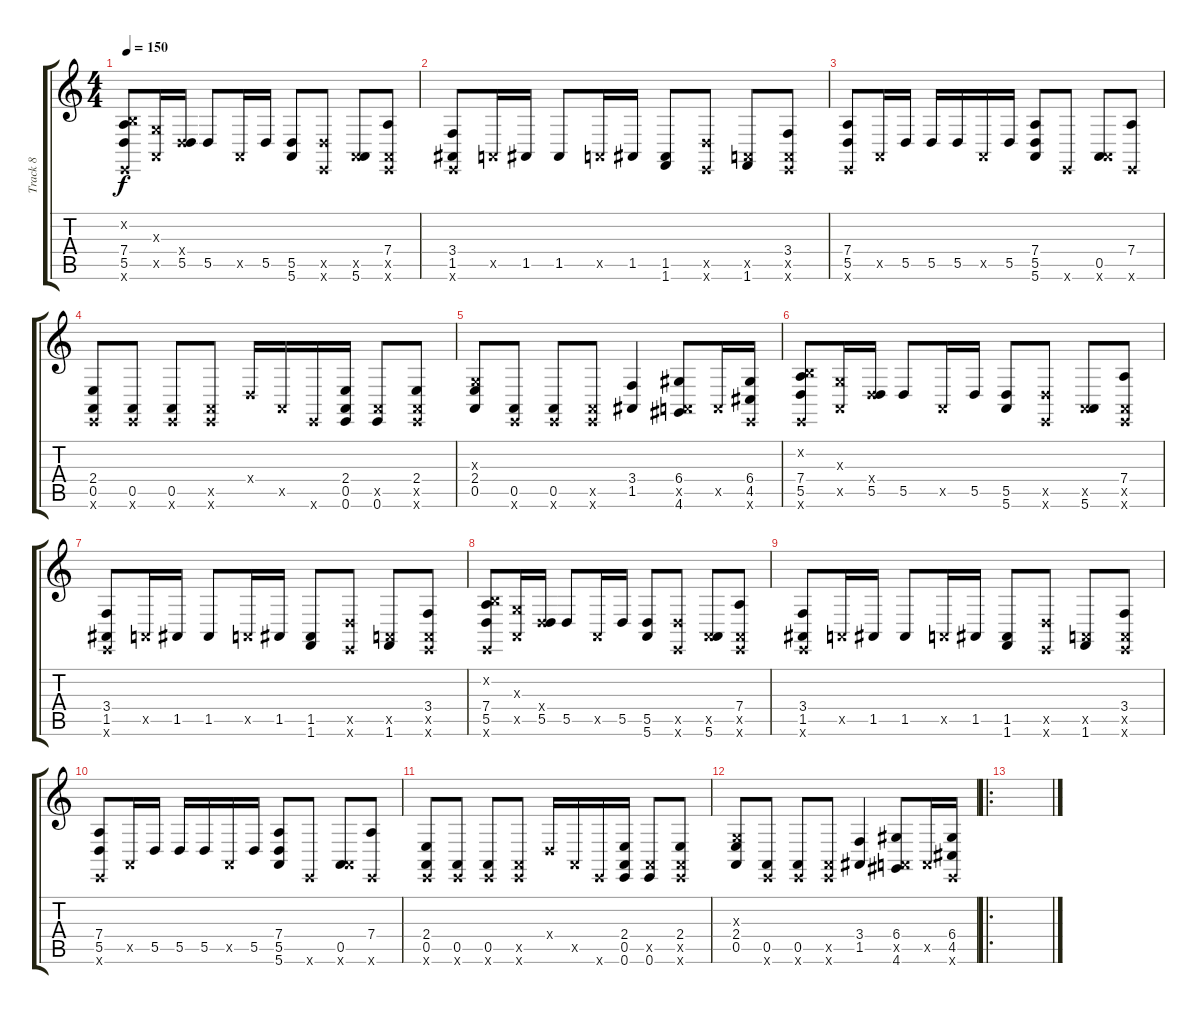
\track ("Track 8" "Track 8") {instrument timpani}
\staff {score tabs}
\tuning (E4 B3 G3 D3 A2 E2) {hide}
\ts (4 4)
\tempo 150
\clef g2
\ks c
(0.2{x} 7.4 5.5 0.6{x}).8{dy f instrument timpani} (0.3{x} 0.5{x}).16 (0.4{x} 5.5).16 5.5.8 0.5{x}.16 5.5.16 (5.5 5.6).8 (5.5{x} 0.6{x}).8 (0.5{x} 5.6).8 (7.4 0.5{x} 0.6{x}).8 |
(3.4 1.5 0.6{x}).8 0.5{x}.16 1.5.16 1.5.8 0.5{x}.16 1.5.16 (1.5 1.6).8 (5.5{x} 0.6{x}).8 (0.5{x} 1.6).8 (3.4 0.5{x} 0.6{x}).8 |
(7.4 5.5 0.6{x}).8 0.5{x}.16 5.5.16 5.5.16 5.5.16 0.5{x}.16 5.5.16 (7.4 5.5 5.6).8 0.6{x}.8 (0.5 5.6{x}).8 (7.4 0.6{x}).8 |
(2.4 0.5 0.6{x}).8 (0.5 0.6{x}).8 (0.5 0.6{x}).8 (0.5{x} 0.6{x}).8 0.4{x}.16 0.5{x}.16 0.6{x}.16 (2.4 0.5 0.6).16 (0.5{x} 0.6).8 (2.4 0.5{x} 0.6{x}).8 |
(0.3{x} 2.4 0.5).8 (0.5 0.6{x}).8 (0.5 0.6{x}).8 (0.5{x} 0.6{x}).8 (3.4 1.5).4 (6.4 0.5{x} 4.6).8 0.5{x}.16 (6.4 4.5 0.6{x}).16 |
(0.2{x} 7.4 5.5 0.6{x}).8 (0.3{x} 0.5{x}).16 (0.4{x} 5.5).16 5.5.8 0.5{x}.16 5.5.16 (5.5 5.6).8 (5.5{x} 0.6{x}).8 (0.5{x} 5.6).8 (7.4 0.5{x} 0.6{x}).8 |
(3.4 1.5 0.6{x}).8 0.5{x}.16 1.5.16 1.5.8 0.5{x}.16 1.5.16 (1.5 1.6).8 (5.5{x} 0.6{x}).8 (0.5{x} 1.6).8 (3.4 0.5{x} 0.6{x}).8 |
(0.2{x} 7.4 5.5 0.6{x}).8 (0.3{x} 0.5{x}).16 (0.4{x} 5.5).16 5.5.8 0.5{x}.16 5.5.16 (5.5 5.6).8 (5.5{x} 0.6{x}).8 (0.5{x} 5.6).8 (7.4 0.5{x} 0.6{x}).8 |
(3.4 1.5 0.6{x}).8 0.5{x}.16 1.5.16 1.5.8 0.5{x}.16 1.5.16 (1.5 1.6).8 (5.5{x} 0.6{x}).8 (0.5{x} 1.6).8 (3.4 0.5{x} 0.6{x}).8 |
(7.4 5.5 0.6{x}).8 0.5{x}.16 5.5.16 5.5.16 5.5.16 0.5{x}.16 5.5.16 (7.4 5.5 5.6).8 0.6{x}.8 (0.5 5.6{x}).8 (7.4 0.6{x}).8 |
(2.4 0.5 0.6{x}).8 (0.5 0.6{x}).8 (0.5 0.6{x}).8 (0.5{x} 0.6{x}).8 0.4{x}.16 0.5{x}.16 0.6{x}.16 (2.4 0.5 0.6).16 (0.5{x} 0.6).8 (2.4 0.5{x} 0.6{x}).8 |
(0.3{x} 2.4 0.5).8 (0.5 0.6{x}).8 (0.5 0.6{x}).8 (0.5{x} 0.6{x}).8 (3.4 1.5).4 (6.4 0.5{x} 4.6).8 0.5{x}.16 (6.4 4.5 0.6{x}).16 |
\ro
